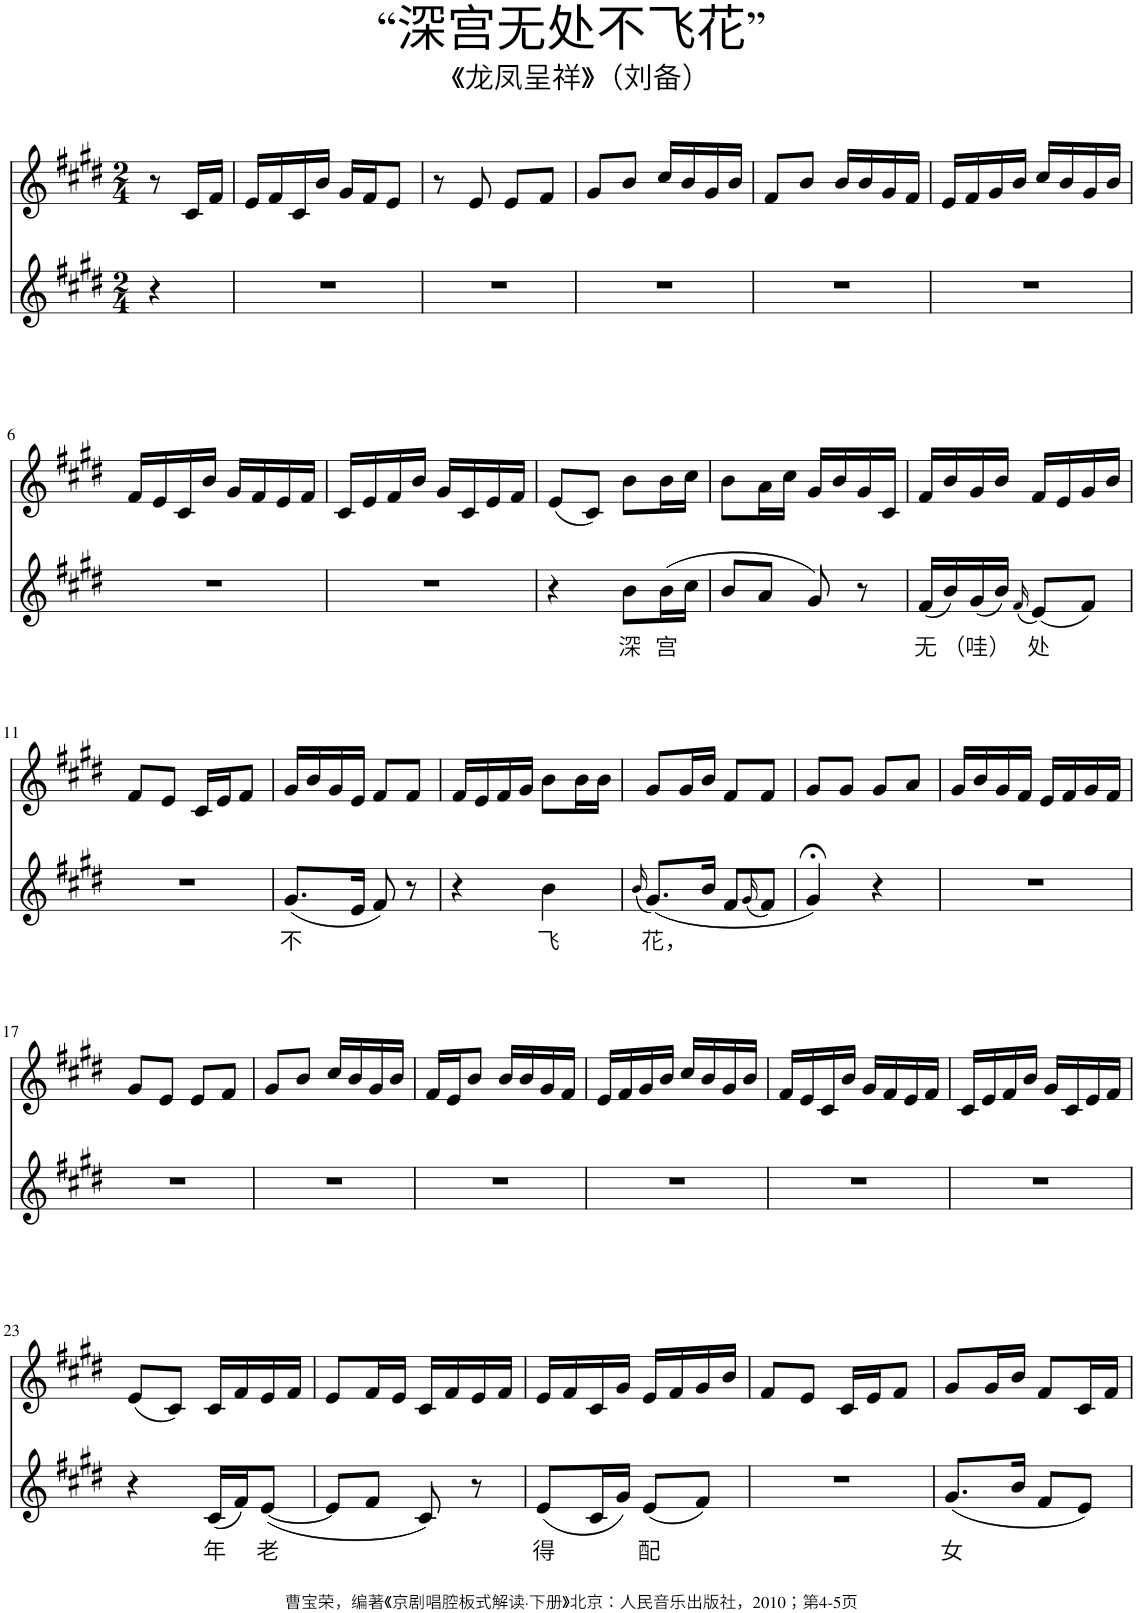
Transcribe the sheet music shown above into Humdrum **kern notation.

**kern	**text	**kern
*part2	*part2	*part1
*staff2	*staff2	*staff1
*I"Piano	*	*I"Piano
*I'Pno	*	*I'Pno
*clefG2	*	*clefG2
*k[f#c#g#d#]	*	*k[f#c#g#d#]
*M2/4	*	*M2/4
=	=	=
4r	.	8r
.	.	16c#/LL
.	.	16f#/JJ
=1	=1	=1
2r	.	16e/LL
.	.	16f#/
.	.	16c#/
.	.	16b/JJ
.	.	16g#/LL
.	.	16f#/J
.	.	8e/J
=2	=2	=2
2r	.	8r
.	.	8e/
.	.	8e/L
.	.	8f#/J
=3	=3	=3
2r	.	8g#/L
.	.	8b/J
.	.	16cc#/LL
.	.	16b/
.	.	16g#/
.	.	16b/JJ
=4	=4	=4
2r	.	8f#/L
.	.	8b/J
.	.	16b/LL
.	.	16b/
.	.	16g#/
.	.	16f#/JJ
=5	=5	=5
2r	.	16e/LL
.	.	16f#/
.	.	16g#/
.	.	16b/JJ
.	.	16cc#/LL
.	.	16b/
.	.	16g#/
.	.	16b/JJ
!!LO:LB:g=z
=6	=6	=6
2r	.	16f#/LL
.	.	16e/
.	.	16c#/
.	.	16b/JJ
.	.	16g#/LL
.	.	16f#/
.	.	16e/
.	.	16f#/JJ
=7	=7	=7
2r	.	16c#/LL
.	.	16e/
.	.	16f#/
.	.	16b/JJ
.	.	16g#/LL
.	.	16c#/
.	.	16e/
.	.	16f#/JJ
=8	=8	=8
4r	.	(8e/L
.	.	8c#/J)
!	!LO:LY:b	!
8b\L	深	8b\L
!	!LO:LY:b	!
(16b\L	宫	16b\L
16cc#\JJ	.	16cc#\JJ
=9	=9	=9
8b/L	.	8b\L
8a/J	.	16a\L
.	.	16cc#\JJ
8g#/)	.	16g#/LL
.	.	16b/
8r	.	16g#/
.	.	16c#/JJ
=10	=10	=10
!	!LO:LY:b	!
(16f#/LL	无	16f#/LL
16b/)	.	16b/
!	!LO:LY:b	!
(16g#/	（哇）	16g#/
16b/JJ)	.	16b/JJ
(16qf#/	.	.
!	!LO:LY:b	!
(8e/L)	处	16f#/LL
.	.	16e/
8f#/J)	.	16g#/
.	.	16b/JJ
!!LO:LB:g=z
=11	=11	=11
2r	.	8f#/L
.	.	8e/J
.	.	16c#/LL
.	.	16e/J
.	.	8f#/J
=12	=12	=12
!	!LO:LY:b	!
(8.g#/L	不	16g#/LL
.	.	16b/
.	.	16g#/
16e/Jk	.	16e/JJ
8f#/)	.	8f#/L
8r	.	8f#/J
=13	=13	=13
4r	.	16f#/LL
.	.	16e/
.	.	16f#/
.	.	16g#/JJ
!	!LO:LY:b	!
4b\	飞	8b\L
.	.	16b\L
.	.	16b\JJ
=14	=14	=14
(16qb/	.	.
!	!LO:LY:b	!
(8.g#/L)	花，	8g#/L
.	.	16g#/L
16b/Jk	.	16b/JJ
8f#/L	.	8f#/L
(16qg#/	.	.
8f#/J)	.	8f#/J
=15	=15	=15
4g#;</)	.	8g#/L
.	.	8g#/J
4r	.	8g#/L
.	.	8a/J
=16	=16	=16
2r	.	16g#/LL
.	.	16b/
.	.	16g#/
.	.	16f#/JJ
.	.	16e/LL
.	.	16f#/
.	.	16g#/
.	.	16f#/JJ
!!LO:LB:g=z
=17	=17	=17
2r	.	8g#/L
.	.	8e/J
.	.	8e/L
.	.	8f#/J
=18	=18	=18
2r	.	8g#/L
.	.	8b/J
.	.	16cc#/LL
.	.	16b/
.	.	16g#/
.	.	16b/JJ
=19	=19	=19
2r	.	16f#/LL
.	.	16e/J
.	.	8b/J
.	.	16b/LL
.	.	16b/
.	.	16g#/
.	.	16f#/JJ
=20	=20	=20
2r	.	16e/LL
.	.	16f#/
.	.	16g#/
.	.	16b/JJ
.	.	16cc#/LL
.	.	16b/
.	.	16g#/
.	.	16b/JJ
=21	=21	=21
2r	.	16f#/LL
.	.	16e/
.	.	16c#/
.	.	16b/JJ
.	.	16g#/LL
.	.	16f#/
.	.	16e/
.	.	16f#/JJ
=22	=22	=22
2r	.	16c#/LL
.	.	16e/
.	.	16f#/
.	.	16b/JJ
.	.	16g#/LL
.	.	16c#/
.	.	16e/
.	.	16f#/JJ
!!LO:LB:g=z
=23	=23	=23
4r	.	(8e/L
.	.	8c#/J)
!	!LO:LY:b	!
(16c#/LL	年	16c#/LL
16f#/J)	.	16f#/
!	!LO:LY:b	!
([8e/J	老	16e/
.	.	16f#/JJ
=24	=24	=24
8e/L]	.	8e/L
8f#/J	.	16f#/L
.	.	16e/JJ
8c#/)	.	16c#/LL
.	.	16f#/
8r	.	16e/
.	.	16f#/JJ
=25	=25	=25
!	!LO:LY:b	!
(8e/L	得	16e/LL
.	.	16f#/
16c#/L	.	16c#/
16g#/JJ)	.	16g#/JJ
!	!LO:LY:b	!
(8e/L	配	16e/LL
.	.	16f#/
8f#/J)	.	16g#/
.	.	16b/JJ
=26	=26	=26
2r	.	8f#/L
.	.	8e/J
.	.	16c#/LL
.	.	16e/J
.	.	8f#/J
=27	=27	=27
!	!LO:LY:b	!
(8.g#/L	女	8g#/L
.	.	16g#/L
16b/Jk	.	16b/JJ
8f#/L	.	8f#/L
8e/J)	.	16c#/L
.	.	16f#/JJ
=	=	=
*-	*-	*-
